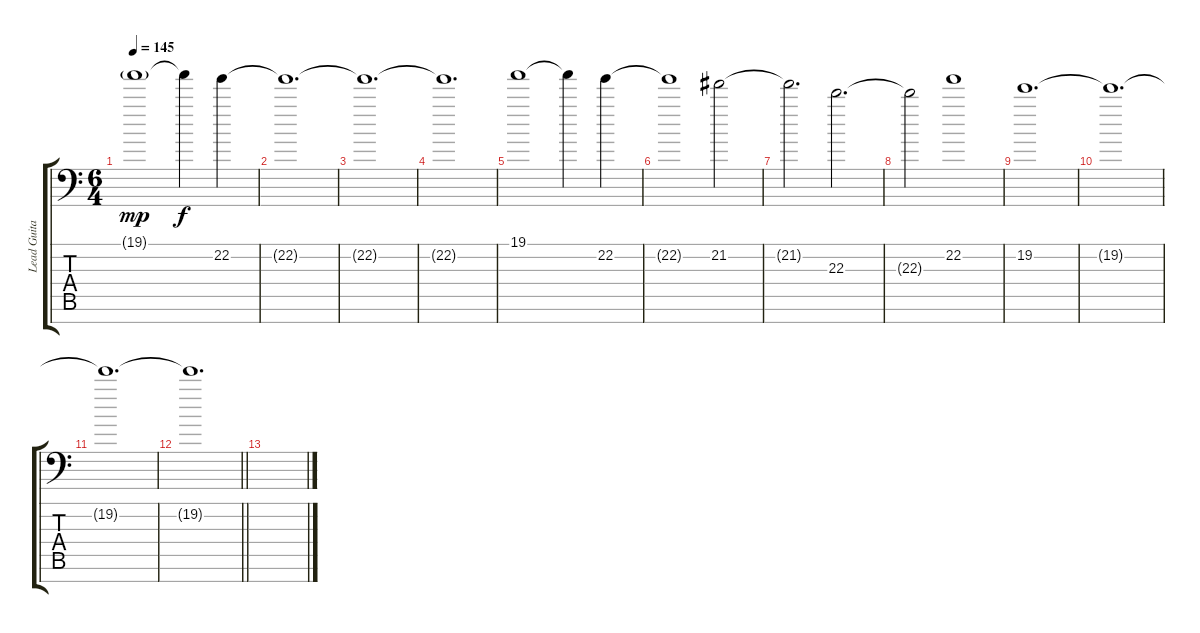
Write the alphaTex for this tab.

\track ("Lead Guitar #2" "Lead Guita") {instrument electricguitarjazz}
\staff {score tabs}
\tuning (D4 A3 E3 D3 A2 E2 A1) {hide}
\ts (6 4)
\section ("" "")
\tempo 145
\clef f4
\ks c
19.1{g}.1{dy mp instrument electricguitarjazz} 19.1{t}.4{dy f} 22.2.4 |
22.2{t}.1{d} |
22.2{t}.1{d} |
22.2{t}.1{d} |
19.1.1 19.1{t}.4 22.2.4 |
22.2{t}.1 21.2.2 |
21.2{t}.2{d} 22.3.2{d} |
22.3{t}.2 22.2.1 |
19.2.1{d} |
19.2{t}.1{d} |
19.2{t}.1{d} |
\barLineRight lightlight
19.2{t}.1{d} |
\section ("" "")
